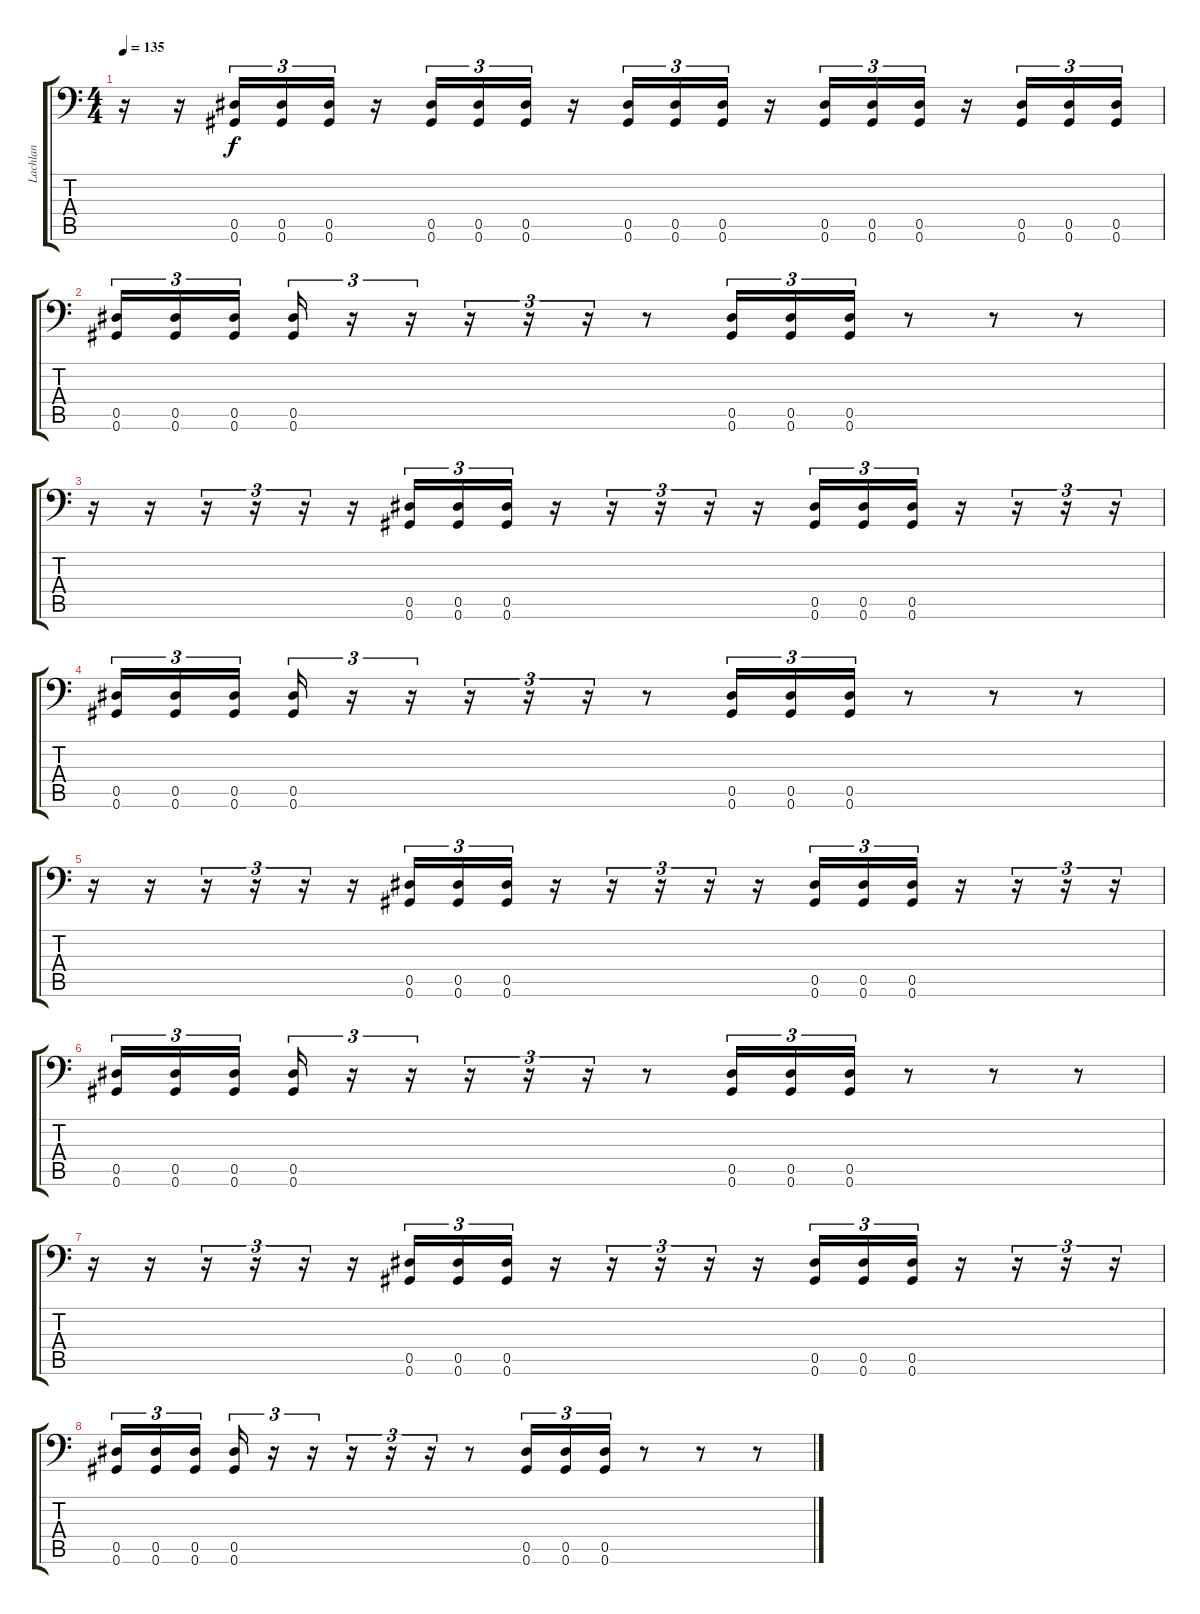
\track ("Lachlan" "Lachlan") {instrument overdrivenguitar}
\staff {score tabs}
\tuning (Bb3 F3 Db3 Ab2 Eb2 Ab1) {hide}
\ts (4 4)
\tempo 135
\clef f4
\ks c
r.16{dy f} r.16 (0.5 0.6).16{tu (3 2)} (0.5 0.6).16{tu (3 2)} (0.5 0.6).16{tu (3 2)} r.16 (0.5 0.6).16{tu (3 2)} (0.5 0.6).16{tu (3 2)} (0.5 0.6).16{tu (3 2)} r.16 (0.5 0.6).16{tu (3 2)} (0.5 0.6).16{tu (3 2)} (0.5 0.6).16{tu (3 2)} r.16 (0.5 0.6).16{tu (3 2)} (0.5 0.6).16{tu (3 2)} (0.5 0.6).16{tu (3 2)} r.16 (0.5 0.6).16{tu (3 2)} (0.5 0.6).16{tu (3 2)} (0.5 0.6).16{tu (3 2)} |
(0.5 0.6).16{tu (3 2)} (0.5 0.6).16{tu (3 2)} (0.5 0.6).16{tu (3 2) beam splitsecondary} (0.5 0.6).16{tu (3 2)} r.16{tu (3 2)} r.16{tu (3 2)} r.16{tu (3 2)} r.16{tu (3 2)} r.16{tu (3 2)} r.8 (0.5 0.6).16{tu (3 2)} (0.5 0.6).16{tu (3 2)} (0.5 0.6).16{tu (3 2)} r.8 r.8 r.8 |
r.16 r.16 r.16{tu (3 2)} r.16{tu (3 2)} r.16{tu (3 2)} r.16 (0.5 0.6).16{tu (3 2)} (0.5 0.6).16{tu (3 2)} (0.5 0.6).16{tu (3 2)} r.16 r.16{tu (3 2)} r.16{tu (3 2)} r.16{tu (3 2)} r.16 (0.5 0.6).16{tu (3 2)} (0.5 0.6).16{tu (3 2)} (0.5 0.6).16{tu (3 2)} r.16 r.16{tu (3 2)} r.16{tu (3 2)} r.16{tu (3 2)} |
(0.5 0.6).16{tu (3 2)} (0.5 0.6).16{tu (3 2)} (0.5 0.6).16{tu (3 2) beam splitsecondary} (0.5 0.6).16{tu (3 2)} r.16{tu (3 2)} r.16{tu (3 2)} r.16{tu (3 2)} r.16{tu (3 2)} r.16{tu (3 2)} r.8 (0.5 0.6).16{tu (3 2)} (0.5 0.6).16{tu (3 2)} (0.5 0.6).16{tu (3 2)} r.8 r.8 r.8 |
r.16 r.16 r.16{tu (3 2)} r.16{tu (3 2)} r.16{tu (3 2)} r.16 (0.5 0.6).16{tu (3 2)} (0.5 0.6).16{tu (3 2)} (0.5 0.6).16{tu (3 2)} r.16 r.16{tu (3 2)} r.16{tu (3 2)} r.16{tu (3 2)} r.16 (0.5 0.6).16{tu (3 2)} (0.5 0.6).16{tu (3 2)} (0.5 0.6).16{tu (3 2)} r.16 r.16{tu (3 2)} r.16{tu (3 2)} r.16{tu (3 2)} |
(0.5 0.6).16{tu (3 2)} (0.5 0.6).16{tu (3 2)} (0.5 0.6).16{tu (3 2) beam splitsecondary} (0.5 0.6).16{tu (3 2)} r.16{tu (3 2)} r.16{tu (3 2)} r.16{tu (3 2)} r.16{tu (3 2)} r.16{tu (3 2)} r.8 (0.5 0.6).16{tu (3 2)} (0.5 0.6).16{tu (3 2)} (0.5 0.6).16{tu (3 2)} r.8 r.8 r.8 |
r.16 r.16 r.16{tu (3 2)} r.16{tu (3 2)} r.16{tu (3 2)} r.16 (0.5 0.6).16{tu (3 2)} (0.5 0.6).16{tu (3 2)} (0.5 0.6).16{tu (3 2)} r.16 r.16{tu (3 2)} r.16{tu (3 2)} r.16{tu (3 2)} r.16 (0.5 0.6).16{tu (3 2)} (0.5 0.6).16{tu (3 2)} (0.5 0.6).16{tu (3 2)} r.16 r.16{tu (3 2)} r.16{tu (3 2)} r.16{tu (3 2)} |
(0.5 0.6).16{tu (3 2)} (0.5 0.6).16{tu (3 2)} (0.5 0.6).16{tu (3 2) beam splitsecondary} (0.5 0.6).16{tu (3 2)} r.16{tu (3 2)} r.16{tu (3 2)} r.16{tu (3 2)} r.16{tu (3 2)} r.16{tu (3 2)} r.8 (0.5 0.6).16{tu (3 2)} (0.5 0.6).16{tu (3 2)} (0.5 0.6).16{tu (3 2)} r.8 r.8 r.8
